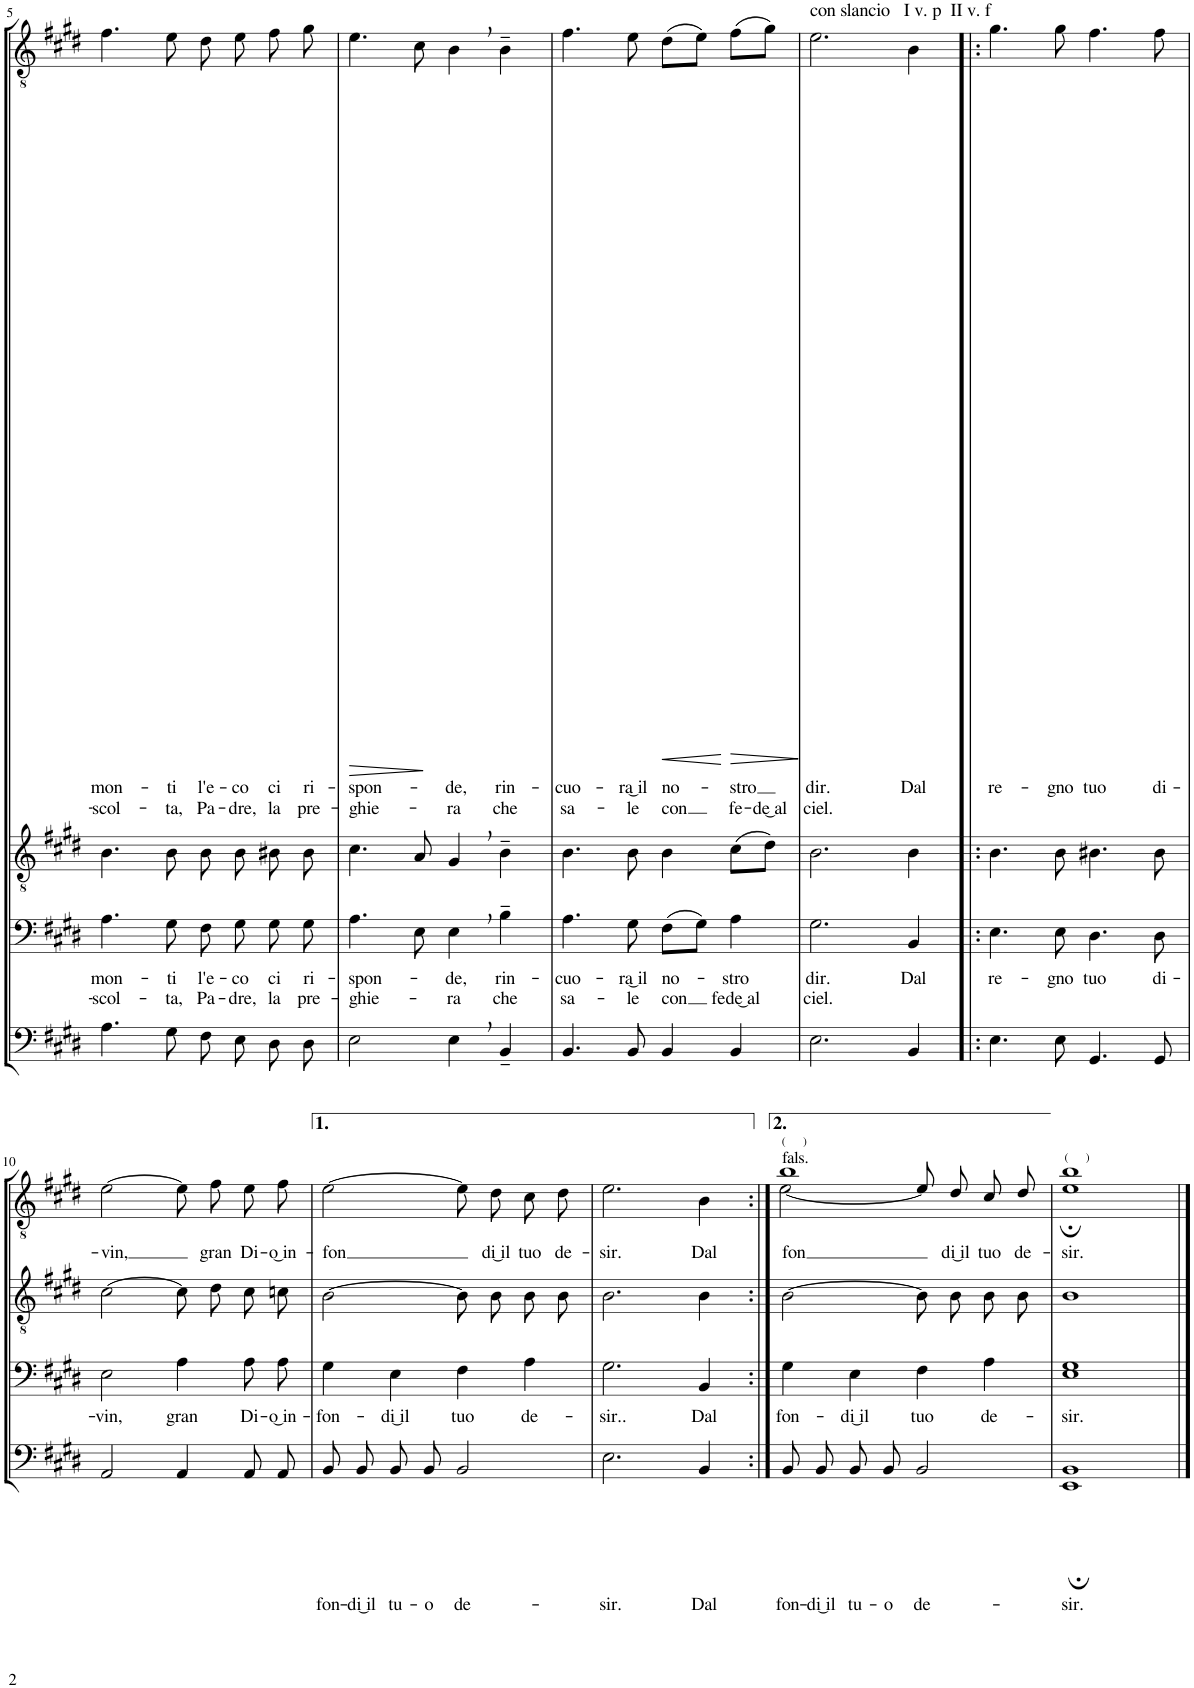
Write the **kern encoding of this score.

**kern	**text	**kern	**text	**text	**kern	**kern	**text	**text	**dynam
*part4	*part4	*part3	*part3	*part3	*part2	*part1	*part1	*part1	*part1
*staff4	*staff4	*staff3	*staff3	*staff3	*staff2	*staff1	*staff1	*staff1	*staff1
*I"Bass	*	*I"Baritone	*	*	*I"Tenor	*I"Tenor	*	*	*
!!LO:PB:g=z
*clefF4	*	*clefF4	*	*	*clefGv2	*clefGv2	*	*	*
*Trd7c12	*	*	*	*	*	*	*	*	*
*k[f#c#g#d#]	*	*k[f#c#g#d#]	*	*	*k[f#c#g#d#]	*k[f#c#g#d#]	*	*	*
*M4/4	*	*M4/4	*	*	*M4/4	*M4/4	*	*	*
*met(c)	*	*met(c)	*	*	*met(c)	*met(c)	*	*	*
=5	=5	=5	=5	=5	=5	=5	=5	=5	=5
!	!	!	!LO:LY:b	!LO:LY:b	!	!	!LO:LY:b	!LO:LY:b	!
4.A\	.	4.A\	mon-	-scol-	4.B\	4.f#\	mon-	-scol-	.
!	!	!	!LO:LY:b	!LO:LY:b	!	!	!LO:LY:b	!LO:LY:b	!
8G#\	.	8G#\	-ti	-ta,	8B\	8e\	-ti	-ta,	.
!	!	!	!LO:LY:b	!LO:LY:b	!	!	!LO:LY:b	!LO:LY:b	!
8F#\L	.	8F#\	l'e-	Pa-	8B\	8d#\	l'e-	Pa-	.
!	!	!	!LO:LY:b	!LO:LY:b	!	!	!LO:LY:b	!LO:LY:b	!
8E\J	.	8G#\	-co	-dre,	8B\	8e\	-co	-dre,	.
!	!	!	!LO:LY:b	!LO:LY:b	!	!	!LO:LY:b	!LO:LY:b	!
8D#\L	.	8G#\	ci	la	8B#X\	8f#\	ci	la	.
!	!	!	!LO:LY:b	!LO:LY:b	!	!	!LO:LY:b	!LO:LY:b	!
8D#\J	.	8G#\	ri-	pre-	8B#\	8g#\	ri-	pre-	.
=6	=6	=6	=6	=6	=6	=6	=6	=6	=6
!	!	!	!LO:LY:b	!LO:LY:b	!	!	!LO:LY:b	!LO:LY:b	!LO:HP:b
2E\	.	4.A\	-spon-	-ghie-	4.c#\	4.e\	-spon-	-ghie-	>
.	.	8E\	.	.	8A/	8c#\	.	.	]
!	!	!	!LO:LY:b	!LO:LY:b	!	!	!LO:LY:b	!LO:LY:b	!
4E,\	.	4E,\	-de,	-ra	4G#,/	4B,\	-de,	-ra	.
!	!	!	!LO:LY:b	!LO:LY:b	!	!	!LO:LY:b	!LO:LY:b	!
4BB~/	.	4B~\	rin-	che	4B~\	4B~\	rin-	che	.
=7	=7	=7	=7	=7	=7	=7	=7	=7	=7
!	!	!	!LO:LY:b	!LO:LY:b	!	!	!LO:LY:b	!LO:LY:b	!
4.BB/	.	4.A\	-cuo-	sa-	4.B\	4.f#\	-cuo-	sa-	.
!	!	!	!LO:LY:b	!LO:LY:b	!	!	!LO:LY:b	!LO:LY:b	!
8BB/	.	8G#\	-ra͜ il	-le	8B\	8e\	-ra͜ il	-le	.
!	!	!	!LO:LY:b	!LO:LY:b	!	!	!LO:LY:b	!LO:LY:b	!LO:HP:b
4BB/	.	(8F#\L	no-	con	4B\	(8d#\L	no-	con	<
.	.	8G#\J)	.	.	.	8e\J)	.	.	[
!	!	!	!LO:LY:b	!LO:LY:b	!	!	!LO:LY:b	!LO:LY:b	!LO:HP:b
4BB/	.	4A\	-stro	fede͜ al	(8c#\L	(8f#\L	-stro	fe-	>
!	!	!	!	!	!	!	!	!LO:LY:b	!
.	.	.	.	.	8d#\J)	8g#\J)	.	-de͜ al	.
.	.	.	.	.	.	.	.	.	]
=8	=8	=8	=8	=8	=8	=8	=8	=8	=8
!	!	!	!	!	!	!LO:TX:a:t=con slancio   I v. p  II v. f	!	!	!
!	!	!	!LO:LY:b	!LO:LY:b	!	!	!LO:LY:b	!LO:LY:b	!
2.E\	.	2.G#\	dir.	ciel.	2.B\	2.e\	dir.	ciel.	.
!	!	!	!LO:LY:b	!	!	!	!LO:LY:b	!	!
4BB/	.	4BB/	Dal	.	4B\	4B\	Dal	.	.
=9!|:	=9!|:	=9!|:	=9!|:	=9!|:	=9!|:	=9!|:	=9!|:	=9!|:	=9!|:
!	!	!	!LO:LY:b	!	!	!	!LO:LY:b	!	!
4.E\	.	4.E\	re-	.	4.B\	4.g#\	re-	.	.
!	!	!	!LO:LY:b	!	!	!	!LO:LY:b	!	!
8E\	.	8E\	-gno	.	8B\	8g#\	-gno	.	.
!	!	!	!LO:LY:b	!	!	!	!LO:LY:b	!	!
4.GG#/	.	4.D#\	tuo	.	4.B#X\	4.f#\	tuo	.	.
!	!	!	!LO:LY:b	!	!	!	!LO:LY:b	!	!
8GG#/	.	8D#\	di-	.	8B#\	8f#\	di-	.	.
!!LO:LB:g=z
=10	=10	=10	=10	=10	=10	=10	=10	=10	=10
!	!	!	!LO:LY:b	!	!	!	!LO:LY:b	!	!
2AA/	.	2E\	-vin,	.	[2c#\	[2e\	-vin,	.	.
!	!	!	!LO:LY:b	!	!	!	!	!	!
4AA/	.	4A\	gran	.	8c#\]	8e\]	.	.	.
!	!	!	!	!	!	!	!LO:LY:b	!	!
.	.	.	.	.	8d#\	8f#\	gran	.	.
!	!	!	!LO:LY:b	!	!	!	!LO:LY:b	!	!
8AA/L	.	8A\	Di-	.	8c#\	8e\	Di-	.	.
!	!	!	!LO:LY:b	!	!	!	!LO:LY:b	!	!
8AA/J	.	8A\	-o͜ in-	.	8cn\	8f#\	-o͜ in-	.	.
=11	=11	=11	=11	=11	=11	=11	=11	=11	=11
!	!LO:LY:b	!	!LO:LY:b	!	!	!	!LO:LY:b	!	!
8BB/L	fon-	4G#\	-fon-	.	[2B\	[2e\	-fon	.	.
!	!LO:LY:b	!	!	!	!	!	!	!	!
8BB/J	-di͜ il	.	.	.	.	.	.	.	.
!	!LO:LY:b	!	!LO:LY:b	!	!	!	!	!	!
8BB/L	tu-	4E\	-di͜ il	.	.	.	.	.	.
!	!LO:LY:b	!	!	!	!	!	!	!	!
8BB/J	-o	.	.	.	.	.	.	.	.
!	!LO:LY:b	!	!LO:LY:b	!	!	!	!	!	!
2BB/	de-	4F#\	tuo	.	8B\]	8e\]	.	.	.
!	!	!	!	!	!	!	!LO:LY:b	!	!
.	.	.	.	.	8B\	8d#\	di͜ il	.	.
!	!	!	!LO:LY:b	!	!	!	!LO:LY:b	!	!
.	.	4A\	de-	.	8B\	8c#\	tuo	.	.
!	!	!	!	!	!	!	!LO:LY:b	!	!
.	.	.	.	.	8B\	8d#\	de-	.	.
=12	=12	=12	=12	=12	=12	=12	=12	=12	=12
!	!LO:LY:b	!	!LO:LY:b	!	!	!	!LO:LY:b	!	!
2.E\	-sir.	2.G#\	-sir..	.	2.B\	2.e\	-sir.	.	.
!	!LO:LY:b	!	!LO:LY:b	!	!	!	!LO:LY:b	!	!
4BB/	Dal	4BB/	Dal	.	4B\	4B\	Dal	.	.
=13:|!	=13:|!	=13:|!	=13:|!	=13:|!	=13:|!	=13:|!	=13:|!	=13:|!	=13:|!
!	!	!	!	!	!	!LO:TX:a:t=fals.	!	!	!
!	!	!	!	!	!	!LO:TX:a:t=(      )	!	!	!
!	!LO:LY:b	!	!LO:LY:b	!	!	!	!LO:LY:b	!	!
*	*	*	*	*	*	*^	*	*	*
8BB/L	fon-	4G#\	fon-	.	[2B\	[2e\	1b	fon	.	.
!	!LO:LY:b	!	!	!	!	!	!	!	!	!
8BB/J	di͜ il	.	.	.	.	.	.	.	.	.
!	!LO:LY:b	!	!LO:LY:b	!	!	!	!	!	!	!
8BB/L	tu-	4E\	di͜ il	.	.	.	.	.	.	.
!	!LO:LY:b	!	!	!	!	!	!	!	!	!
8BB/J	o	.	.	.	.	.	.	.	.	.
!	!LO:LY:b	!	!LO:LY:b	!	!	!	!	!	!	!
2BB/	de-	4F#\	tuo	.	8B\]	8e/]	.	.	.	.
!	!	!	!	!	!	!	!	!LO:LY:b	!	!
.	.	.	.	.	8B\	8d#/	.	di͜ il	.	.
!	!	!	!LO:LY:b	!	!	!	!	!LO:LY:b	!	!
.	.	4A\	de-	.	8B\	8c#/	.	tuo	.	.
!	!	!	!	!	!	!	!	!LO:LY:b	!	!
.	.	.	.	.	8B\	8d#/	.	de-	.	.
=14	=14	=14	=14	=14	=14	=14	=14	=14	=14	=14
!	!	!	!	!	!	!LO:TX:a:t=(      )	!	!	!	!
!	!LO:LY:b	!	!LO:LY:b	!	!	!	!	!LO:LY:b	!	!
*^	*	*^	*	*	*	*	*	*	*	*
1BB	1EE;	-sir.	1G#	1E	-sir.	.	1B	1e	1b;	-sir.	.	.
*v	*v	*	*	*	*	*	*	*v	*v	*	*	*
*	*	*v	*v	*	*	*	*	*	*	*
==	==	==	==	==	==	==	==	==	==
*-	*-	*-	*-	*-	*-	*-	*-	*-	*-
